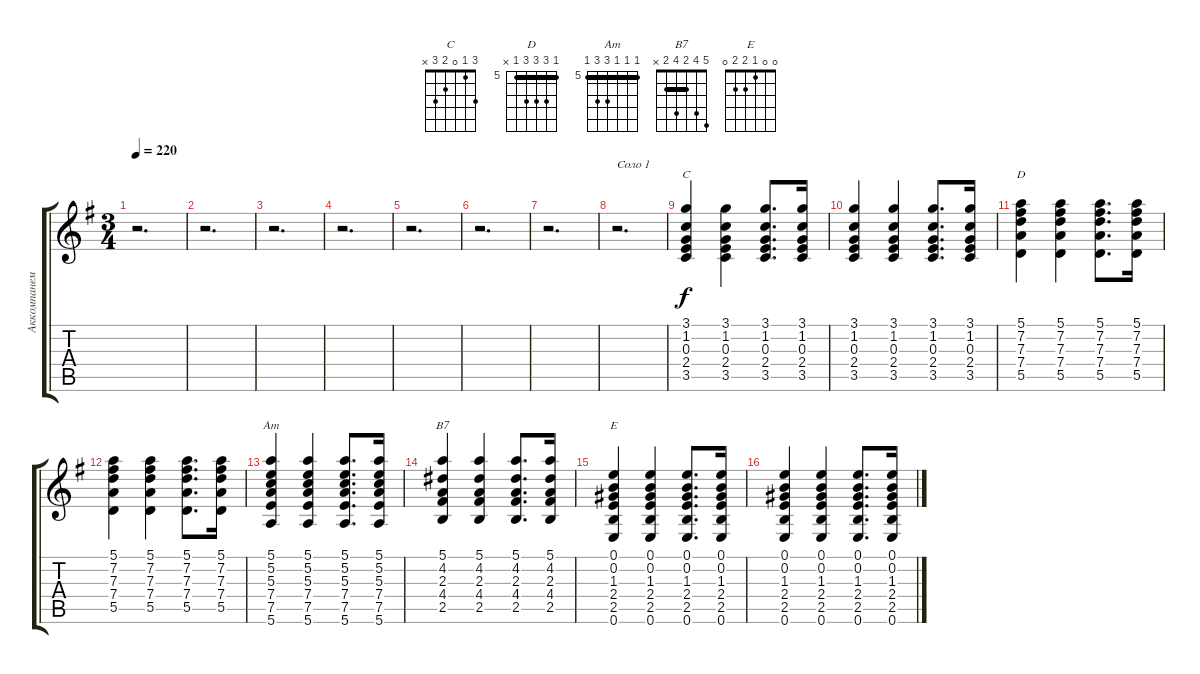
\track ("Аккомпанемент" "Аккомпанем") {instrument acousticguitarsteel}
\staff {score tabs}
\tuning (E4 B3 G3 D3 A2 E2) {hide}
\chord ("C" 3 1 0 2 3 x)
\chord ("D" 5 7 7 7 5 x) {firstfret 5 barre 5}
\chord ("Am" 5 5 5 7 7 5) {firstfret 5 barre 5}
\chord ("B7" 5 4 2 4 2 x) {barre 2}
\chord ("E" 0 0 1 2 2 0)
\ts (3 4)
\tempo 220
\clef g2
\ks eminor
r.2{d dy f} |
r.2{d} |
r.2{d} |
r.2{d} |
r.2{d} |
r.2{d} |
r.2{d} |
r.2{d txt "Соло 1"} |
(3.1 1.2 0.3 2.4 3.5).4{ch "C"} (3.1 1.2 0.3 2.4 3.5).4{beam Down} (3.1 1.2 0.3 2.4 3.5).8{d} (3.1 1.2 0.3 2.4 3.5).16 |
(3.1 1.2 0.3 2.4 3.5).4 (3.1 1.2 0.3 2.4 3.5).4 (3.1 1.2 0.3 2.4 3.5).8{d} (3.1 1.2 0.3 2.4 3.5).16 |
(5.1 7.2 7.3 7.4 5.5).4{ch "D"} (5.1 7.2 7.3 7.4 5.5).4 (5.1 7.2 7.3 7.4 5.5).8{d} (5.1 7.2 7.3 7.4 5.5).16 |
(5.1 7.2 7.3 7.4 5.5).4 (5.1 7.2 7.3 7.4 5.5).4 (5.1 7.2 7.3 7.4 5.5).8{d} (5.1 7.2 7.3 7.4 5.5).16 |
(5.1 5.2 5.3 7.4 7.5 5.6).4{ch "Am"} (5.1 5.2 5.3 7.4 7.5 5.6).4 (5.1 5.2 5.3 7.4 7.5 5.6).8{d} (5.1 5.2 5.3 7.4 7.5 5.6).16 |
(5.1 4.2 2.3 4.4 2.5).4{ch "B7"} (5.1 4.2 2.3 4.4 2.5).4 (5.1 4.2 2.3 4.4 2.5).8{d} (5.1 4.2 2.3 4.4 2.5).16 |
(0.1 0.2 1.3 2.4 2.5 0.6).4{ch "E"} (0.1 0.2 1.3 2.4 2.5 0.6).4 (0.1 0.2 1.3 2.4 2.5 0.6).8{d} (0.1 0.2 1.3 2.4 2.5 0.6).16 |
(0.1 0.2 1.3 2.4 2.5 0.6).4 (0.1 0.2 1.3 2.4 2.5 0.6).4 (0.1 0.2 1.3 2.4 2.5 0.6).8{d} (0.1 0.2 1.3 2.4 2.5 0.6).16
